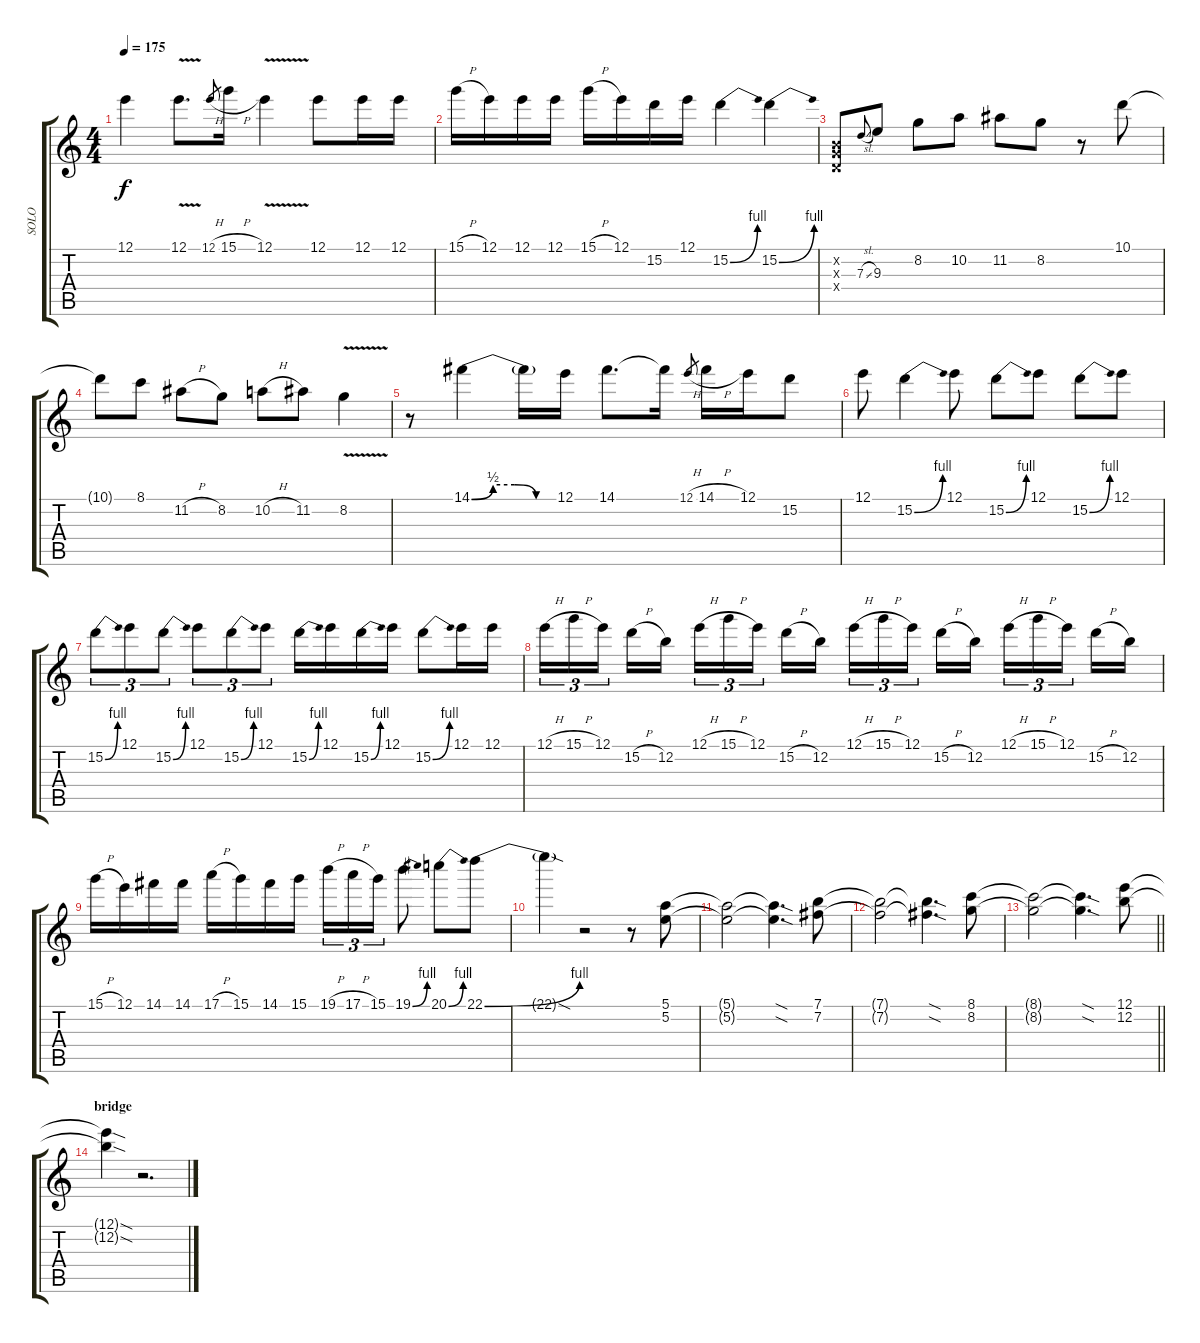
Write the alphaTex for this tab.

\track ("SOLO" "SOLO") {instrument distortionguitar}
\staff {score tabs}
\tuning (E4 B3 G3 D3 A2 E2) {hide}
\ts (4 4)
\tempo 175
\clef g2
\ks c
12.1.4{dy f} 12.1{v}.8{d} 12.1{h}.8{gr} 15.1{h}.16 12.1{v}.4 12.1.8 12.1.16 12.1.16 |
15.1{h}.16 12.1.16 12.1.16 12.1.16 15.1{h}.16 12.1.16 15.2.16 12.1.16 15.2{be (bend 0 0 60 4)}.4 15.2{be (bend 0 0 60 4)}.4 |
(0.2{x} 0.3{x} 0.4{x}).8 7.3{sl}.8{gr onbeat} 9.3.8 8.2.8 10.2.8 11.2.8 8.2.8 r.8 10.1.8 |
10.1{t}.8 8.1.8 11.2{h}.8 8.2.8 10.2{h}.8 11.2.8 8.2{v}.4 |
r.8 14.1{be (custom 0 0 15 2 30 2 45 0 60 0)}.4 14.1{t}.16 12.1.16 14.1.8{d} 14.1{t}.16 12.1{h}.8{gr} 14.1{h}.16 12.1.16 15.2.8 |
12.1.8 15.2{be (bend 0 0 60 4)}.4 12.1.8 15.2{be (bend 0 0 60 4)}.8 12.1.8 15.2{be (bend 0 0 60 4)}.8 12.1.8 |
15.2{be (bend 0 0 60 4)}.8{tu (3 2)} 12.1.8{tu (3 2)} 15.2{be (bend 0 0 60 4)}.8{tu (3 2)} 12.1.8{tu (3 2)} 15.2{be (bend 0 0 60 4)}.8{tu (3 2)} 12.1.8{tu (3 2)} 15.2{be (bend 0 0 60 4)}.16 12.1.16 15.2{be (bend 0 0 60 4)}.16 12.1.16 15.2{be (bend 0 0 60 4)}.8 12.1.16 12.1.16 |
12.1{h}.16{tu (3 2)} 15.1{h}.16{tu (3 2)} 12.1.16{tu (3 2) beam splitsecondary} 15.2{h}.16 12.2.16 12.1{h}.16{tu (3 2)} 15.1{h}.16{tu (3 2)} 12.1.16{tu (3 2) beam splitsecondary} 15.2{h}.16 12.2.16 12.1{h}.16{tu (3 2)} 15.1{h}.16{tu (3 2)} 12.1.16{tu (3 2) beam splitsecondary} 15.2{h}.16 12.2.16 12.1{h}.16{tu (3 2)} 15.1{h}.16{tu (3 2)} 12.1.16{tu (3 2) beam splitsecondary} 15.2{h}.16 12.2.16 |
15.1{h}.16 12.1.16 14.1.16 14.1.16 17.1{h}.16 15.1.16 14.1.16 15.1.16 19.1{h}.16{tu (3 2)} 17.1{h}.16{tu (3 2)} 15.1.16{tu (3 2)} 19.1{be (bend 0 0 60 4)}.8 20.1{be (bend 0 0 60 4)}.8 22.1{be (bend 0 0 60 4)}.8 |
22.1{sod t}.4 r.2 r.8 (5.1 5.2).8 |
(5.1{t} 5.2{t}).2 (5.1{sod t} 5.2{sod t}).4{d} (7.1 7.2).8 |
(7.1{t} 7.2{t}).2 (7.1{sod t} 7.2{sod t}).4{d} (8.1 8.2).8 |
\barLineRight lightlight
(8.1{t} 8.2{t}).2 (8.1{sod t} 8.2{sod t}).4{d} (12.1 12.2).8 |
\section ("" "bridge")
(12.1{sod t} 12.2{sod t}).4 r.2{d}
